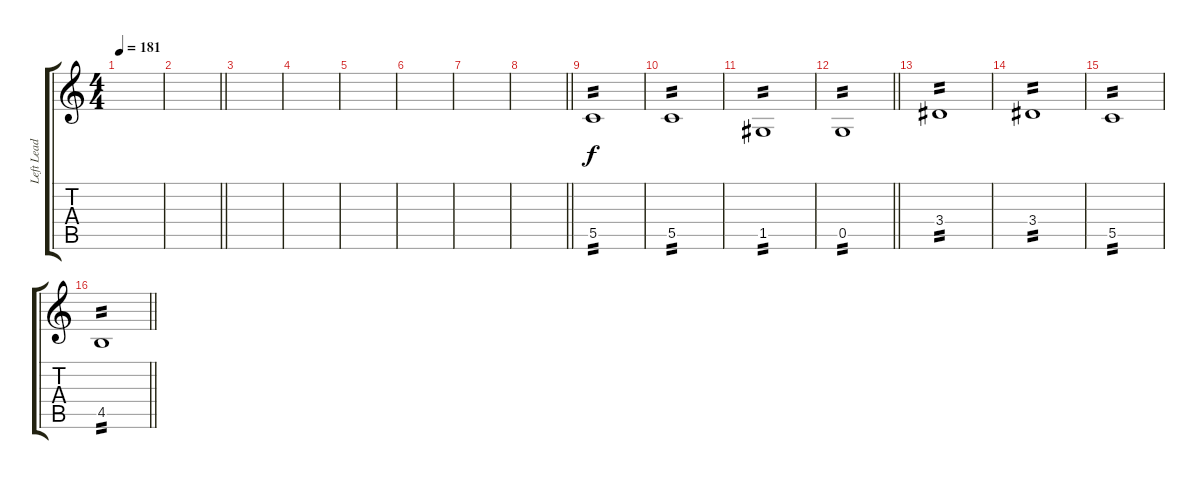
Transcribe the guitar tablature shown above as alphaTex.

\track ("Left Lead 1" "Left Lead ") {instrument distortionguitar}
\staff {score tabs}
\tuning (D4 A3 F3 C3 G2 C2) {hide}
\ts (4 4)
\section ("" "")
\tempo 181
\clef g2
\ks c
|
\barLineRight lightlight
|
\section ("" "")
|
|
|
|
|
\barLineRight lightlight
|
\section ("" "")
5.5.1{tp 2} |
5.5.1{tp 2} |
1.5.1{tp 2} |
\barLineRight lightlight
0.5.1{tp 2} |
\section ("" "")
3.4.1{tp 2} |
3.4.1{tp 2} |
5.5.1{tp 2} |
\barLineRight lightlight
4.5.1{tp 2}
